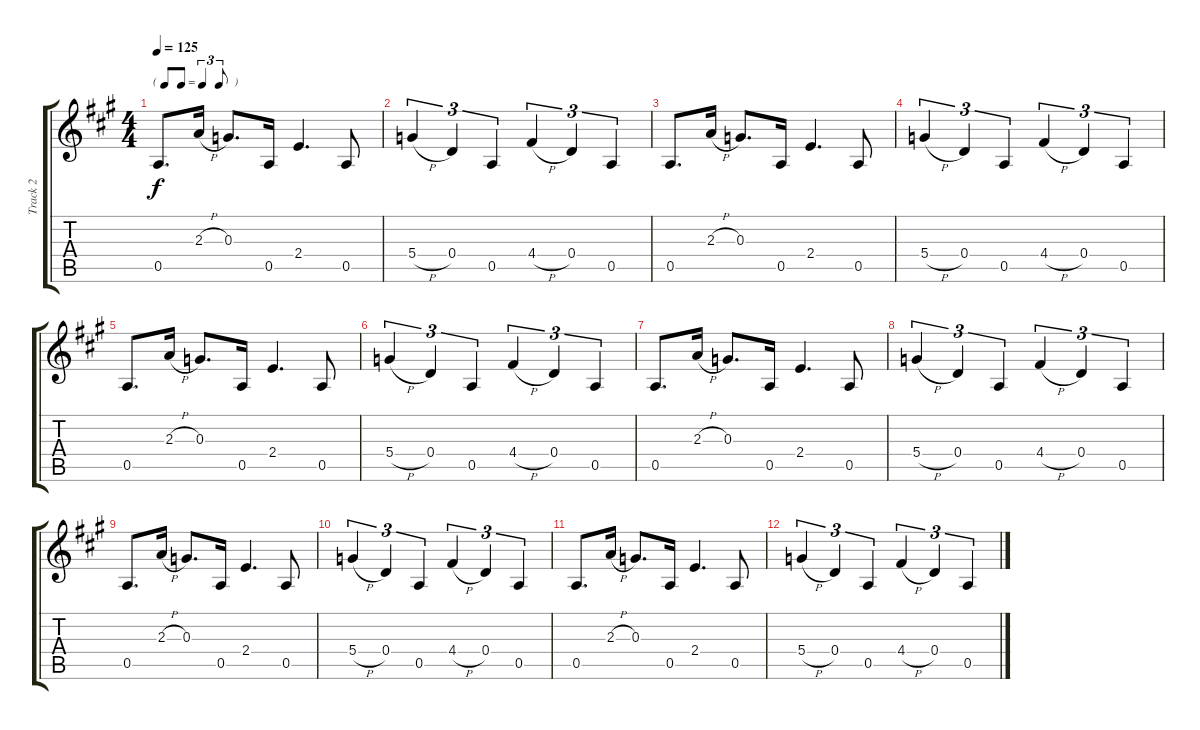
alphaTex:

\track ("Track 2" "Track 2") {instrument electricguitarjazz}
\staff {score tabs}
\tuning (E4 B3 G3 D3 A2 E2) {hide}
\ts (4 4)
\tf triplet8th
\tempo 125
\clef g2
\ks a
0.5.8{d dy f} 2.3{h}.16 0.3.8{d} 0.5.16 2.4.4{d} 0.5.8 |
5.4{h}.4{tu (3 2)} 0.4.4{tu (3 2)} 0.5.4{tu (3 2)} 4.4{h}.4{tu (3 2)} 0.4.4{tu (3 2)} 0.5.4{tu (3 2)} |
0.5.8{d} 2.3{h}.16 0.3.8{d} 0.5.16 2.4.4{d} 0.5.8 |
5.4{h}.4{tu (3 2)} 0.4.4{tu (3 2)} 0.5.4{tu (3 2)} 4.4{h}.4{tu (3 2)} 0.4.4{tu (3 2)} 0.5.4{tu (3 2)} |
0.5.8{d} 2.3{h}.16 0.3.8{d} 0.5.16 2.4.4{d} 0.5.8 |
5.4{h}.4{tu (3 2)} 0.4.4{tu (3 2)} 0.5.4{tu (3 2)} 4.4{h}.4{tu (3 2)} 0.4.4{tu (3 2)} 0.5.4{tu (3 2)} |
0.5.8{d} 2.3{h}.16 0.3.8{d} 0.5.16 2.4.4{d} 0.5.8 |
5.4{h}.4{tu (3 2)} 0.4.4{tu (3 2)} 0.5.4{tu (3 2)} 4.4{h}.4{tu (3 2)} 0.4.4{tu (3 2)} 0.5.4{tu (3 2)} |
0.5.8{d} 2.3{h}.16 0.3.8{d} 0.5.16 2.4.4{d} 0.5.8 |
5.4{h}.4{tu (3 2)} 0.4.4{tu (3 2)} 0.5.4{tu (3 2)} 4.4{h}.4{tu (3 2)} 0.4.4{tu (3 2)} 0.5.4{tu (3 2)} |
0.5.8{d} 2.3{h}.16 0.3.8{d} 0.5.16 2.4.4{d} 0.5.8 |
5.4{h}.4{tu (3 2)} 0.4.4{tu (3 2)} 0.5.4{tu (3 2)} 4.4{h}.4{tu (3 2)} 0.4.4{tu (3 2)} 0.5.4{tu (3 2)}
